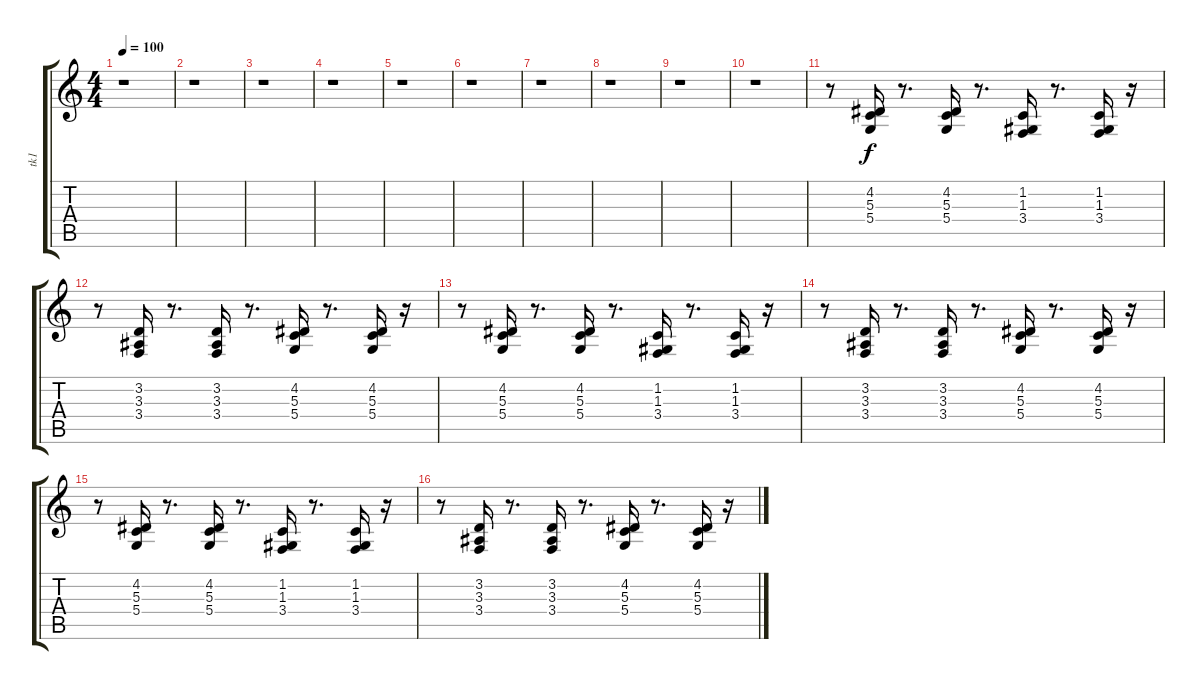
\track ("tk1" "tk1") {instrument acousticgrandpiano}
\staff {score tabs}
\tuning (E4 B3 G3 D3 A2 E2) {hide}
\ts (4 4)
\tempo 100
\clef g2
\ks c
r.1{dy f} |
r.1 |
r.1 |
r.1 |
r.1 |
r.1 |
r.1 |
r.1 |
r.1 |
r.1 |
r.8 (4.2 5.3 5.4).16 r.8{d} (4.2 5.3 5.4).16 r.8{d} (1.2 1.3 3.4).16 r.8{d} (1.2 1.3 3.4).16 r.16 |
r.8 (3.2 3.3 3.4).16 r.8{d} (3.2 3.3 3.4).16 r.8{d} (4.2 5.3 5.4).16 r.8{d} (4.2 5.3 5.4).16 r.16 |
r.8 (4.2 5.3 5.4).16 r.8{d} (4.2 5.3 5.4).16 r.8{d} (1.2 1.3 3.4).16 r.8{d} (1.2 1.3 3.4).16 r.16 |
r.8 (3.2 3.3 3.4).16 r.8{d} (3.2 3.3 3.4).16 r.8{d} (4.2 5.3 5.4).16 r.8{d} (4.2 5.3 5.4).16 r.16 |
r.8 (4.2 5.3 5.4).16 r.8{d} (4.2 5.3 5.4).16 r.8{d} (1.2 1.3 3.4).16 r.8{d} (1.2 1.3 3.4).16 r.16 |
r.8 (3.2 3.3 3.4).16 r.8{d} (3.2 3.3 3.4).16 r.8{d} (4.2 5.3 5.4).16 r.8{d} (4.2 5.3 5.4).16 r.16
